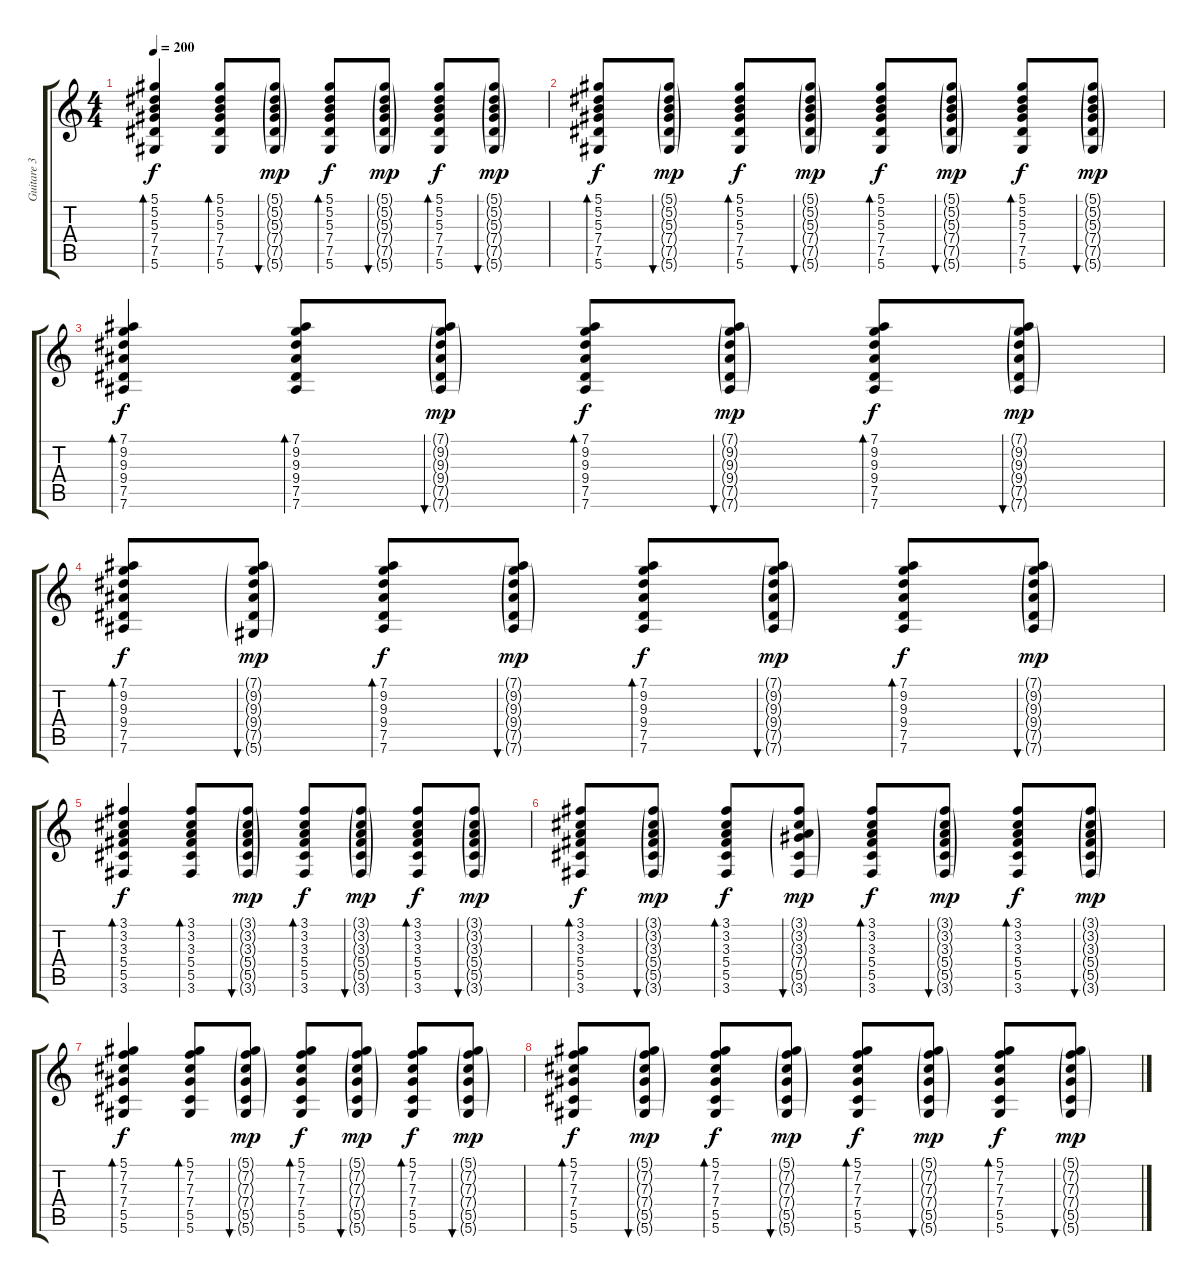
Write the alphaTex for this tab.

\track ("Guitare 3" "Guitare 3") {instrument acousticguitarnylon}
\staff {score tabs}
\tuning (Eb4 Bb3 Gb3 Db3 Ab2 Eb2) {hide}
\ts (4 4)
\tempo 200
\clef g2
\ks c
(5.1 5.2 5.3 7.4 7.5 5.6).4{bd 60 dy f} (5.1 5.2 5.3 7.4 7.5 5.6).8{bd 60} (5.1{g} 5.2{g} 5.3{g} 7.4{g} 7.5{g} 5.6{g}).8{bu 60 dy mp} (5.1 5.2 5.3 7.4 7.5 5.6).8{bd 60 dy f} (5.1{g} 5.2{g} 5.3{g} 7.4{g} 7.5{g} 5.6{g}).8{bu 60 dy mp} (5.1 5.2 5.3 7.4 7.5 5.6).8{bd 60 dy f} (5.1{g} 5.2{g} 5.3{g} 7.4{g} 7.5{g} 5.6{g}).8{bu 60 dy mp} |
(5.1 5.2 5.3 7.4 7.5 5.6).8{bd 60 dy f} (5.1{g} 5.2{g} 5.3{g} 7.4{g} 7.5{g} 5.6{g}).8{bu 60 dy mp} (5.1 5.2 5.3 7.4 7.5 5.6).8{bd 60 dy f} (5.1{g} 5.2{g} 5.3{g} 7.4{g} 7.5{g} 5.6{g}).8{bu 60 dy mp} (5.1 5.2 5.3 7.4 7.5 5.6).8{bd 60 dy f} (5.1{g} 5.2{g} 5.3{g} 7.4{g} 7.5{g} 5.6{g}).8{bu 60 dy mp} (5.1 5.2 5.3 7.4 7.5 5.6).8{bd 60 dy f} (5.1{g} 5.2{g} 5.3{g} 7.4{g} 7.5{g} 5.6{g}).8{bu 60 dy mp} |
(7.1 9.2 9.3 9.4 7.5 7.6).4{bd 60 dy f} (7.1 9.2 9.3 9.4 7.5 7.6).8{bd 60} (7.1{g} 9.2{g} 9.3{g} 9.4{g} 7.5{g} 7.6{g}).8{bu 60 dy mp} (7.1 9.2 9.3 9.4 7.5 7.6).8{bd 60 dy f} (7.1{g} 9.2{g} 9.3{g} 9.4{g} 7.5{g} 7.6{g}).8{bu 60 dy mp} (7.1 9.2 9.3 9.4 7.5 7.6).8{bd 60 dy f} (7.1{g} 9.2{g} 9.3{g} 9.4{g} 7.5{g} 7.6{g}).8{bu 60 dy mp} |
(7.1 9.2 9.3 9.4 7.5 7.6).8{bd 60 dy f} (7.1{g} 9.2{g} 9.3{g} 9.4{g} 7.5{g} 5.6{g}).8{bu 60 dy mp} (7.1 9.2 9.3 9.4 7.5 7.6).8{bd 60 dy f} (7.1{g} 9.2{g} 9.3{g} 9.4{g} 7.5{g} 7.6{g}).8{bu 60 dy mp} (7.1 9.2 9.3 9.4 7.5 7.6).8{bd 60 dy f} (7.1{g} 9.2{g} 9.3{g} 9.4{g} 7.5{g} 7.6{g}).8{bu 60 dy mp} (7.1 9.2 9.3 9.4 7.5 7.6).8{bd 60 dy f} (7.1{g} 9.2{g} 9.3{g} 9.4{g} 7.5{g} 7.6{g}).8{bu 60 dy mp} |
(3.1 3.2 3.3 5.4 5.5 3.6).4{bd 60 dy f} (3.1 3.2 3.3 5.4 5.5 3.6).8{bd 60} (3.1{g} 3.2{g} 3.3{g} 5.4{g} 5.5{g} 3.6{g}).8{bu 60 dy mp} (3.1 3.2 3.3 5.4 5.5 3.6).8{bd 60 dy f} (3.1{g} 3.2{g} 3.3{g} 5.4{g} 5.5{g} 3.6{g}).8{bu 60 dy mp} (3.1 3.2 3.3 5.4 5.5 3.6).8{bd 60 dy f} (3.1{g} 3.2{g} 3.3{g} 5.4{g} 5.5{g} 3.6{g}).8{bu 60 dy mp} |
(3.1 3.2 3.3 5.4 5.5 3.6).8{bd 60 dy f} (3.1{g} 3.2{g} 3.3{g} 5.4{g} 5.5{g} 3.6{g}).8{bu 60 dy mp} (3.1 3.2 3.3 5.4 5.5 3.6).8{bd 60 dy f} (3.1{g} 3.2{g} 3.3{g} 7.4{g} 5.5{g} 3.6{g}).8{bu 60 dy mp} (3.1 3.2 3.3 5.4 5.5 3.6).8{bd 60 dy f} (3.1{g} 3.2{g} 3.3{g} 5.4{g} 5.5{g} 3.6{g}).8{bu 60 dy mp} (3.1 3.2 3.3 5.4 5.5 3.6).8{bd 60 dy f} (3.1{g} 3.2{g} 3.3{g} 5.4{g} 5.5{g} 3.6{g}).8{bu 60 dy mp} |
(5.1 7.2 7.3 7.4 5.5 5.6).4{bd 60 dy f} (5.1 7.2 7.3 7.4 5.5 5.6).8{bd 60} (5.1{g} 7.2{g} 7.3{g} 7.4{g} 5.5{g} 5.6{g}).8{bu 60 dy mp} (5.1 7.2 7.3 7.4 5.5 5.6).8{bd 60 dy f} (5.1{g} 7.2{g} 7.3{g} 7.4{g} 5.5{g} 5.6{g}).8{bu 60 dy mp} (5.1 7.2 7.3 7.4 5.5 5.6).8{bd 60 dy f} (5.1{g} 7.2{g} 7.3{g} 7.4{g} 5.5{g} 5.6{g}).8{bu 60 dy mp} |
(5.1 7.2 7.3 7.4 5.5 5.6).8{bd 60 dy f} (5.1{g} 7.2{g} 7.3{g} 7.4{g} 5.5{g} 5.6{g}).8{bu 60 dy mp} (5.1 7.2 7.3 7.4 5.5 5.6).8{bd 60 dy f} (5.1{g} 7.2{g} 7.3{g} 7.4{g} 5.5{g} 5.6{g}).8{bu 60 dy mp} (5.1 7.2 7.3 7.4 5.5 5.6).8{bd 60 dy f} (5.1{g} 7.2{g} 7.3{g} 7.4{g} 5.5{g} 5.6{g}).8{bu 60 dy mp} (5.1 7.2 7.3 7.4 5.5 5.6).8{bd 60 dy f} (5.1{g} 7.2{g} 7.3{g} 7.4{g} 5.5{g} 5.6{g}).8{bu 60 dy mp}
